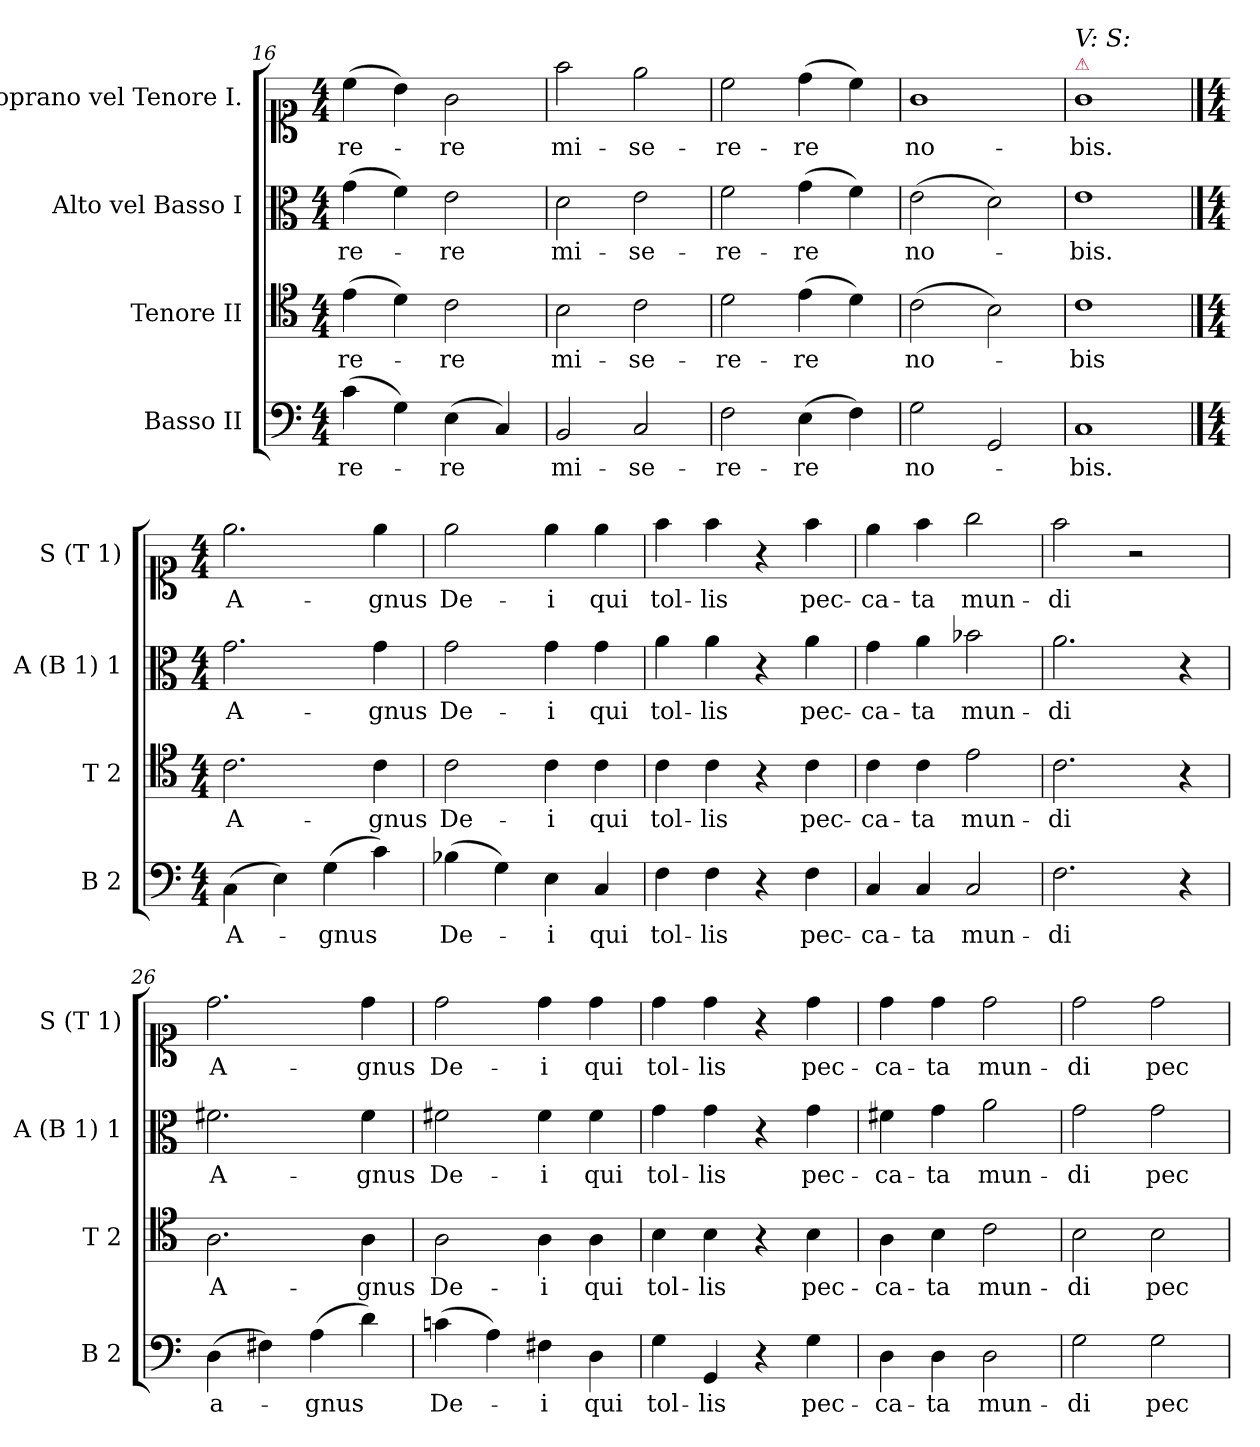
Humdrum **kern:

**kern	**text	**kern	**text	**kern	**text	**kern	**text
*part4	*part4	*part3	*part3	*part2	*part2	*part1	*part1
*staff4	*staff4	*staff3	*staff3	*staff2	*staff2	*staff1	*staff1
*I"Basso II	*	*I"Tenore II	*	*I"Alto vel Basso I	*	*I"Soprano vel Tenore I.	*
*I'B 2	*	*I'T 2	*	*I'A (B 1) 1	*	*I'S (T 1)	*
*clefF4	*	*clefC4	*	*clefC3	*	*clefC1	*
*k[]	*	*k[]	*	*k[]	*	*k[]	*
*C:	*	*C:	*	*C:	*	*C:	*
*M4/4	*	*M4/4	*	*M4/4	*	*M4/4	*
=16	=16	=16	=16	=16	=16	=16	=16
(>4c\	-re-	(>4e\	-re-	(>4g\	-re-	(>4cc\	-re-
4G\)	.	4d\)	.	4f\)	.	4b\)	.
(>4E\	-re	2c\	-re	2e\	-re	2g\	-re
4C/)	.	.	.	.	.	.	.
=17	=17	=17	=17	=17	=17	=17	=17
2BB/	mi-	2B\	mi-	2d\	mi-	2ff\	mi-
2C/	-se-	2c\	-se-	2e\	-se-	2ee\	-se-
=18	=18	=18	=18	=18	=18	=18	=18
2F\	-re-	2d\	-re-	2f\	-re-	2cc\	-re-
(>4E\	-re	(>4e\	-re	(>4g\	-re	(>4dd\	-re
4F\)	.	4d\)	.	4f\)	.	4cc\)	.
=19	=19	=19	=19	=19	=19	=19	=19
2G\	no-	(>2c\	no-	(>2e\	no-	1g	no-
2GG/	.	2B\)	.	2d\)	.	.	.
=20	=20	=20	=20	=20	=20	=20	=20
!	!	!	!	!	!	!LO:TX:a:color=crimson:t=⚠	!
!	!	!	!	!	!	!LO:TX:a:i:t=V&colon; S&colon;	!
1C	-bis.	1c	-bis	1e	-bis.	1g	-bis.
==21	==21	==21	==21	==21	==21	==21	==21
*M4/4	*	*M4/4	*	*M4/4	*	*M4/4	*
(>4C\	A-	2.c\	A-	2.g\	A-	2.ee\	A-
4E\)	.	.	.	.	.	.	.
(>4G\	-gnus	.	.	.	.	.	.
4c\)	.	4c\	-gnus	4g\	-gnus	4ee\	-gnus
=22	=22	=22	=22	=22	=22	=22	=22
(>4B-X\	De-	2c\	De-	2g\	De-	2ee\	De-
4G\)	.	.	.	.	.	.	.
4E\	-i	4c\	-i	4g\	-i	4ee\	-i
4C/	qui	4c\	qui	4g\	qui	4ee\	qui
=23	=23	=23	=23	=23	=23	=23	=23
4F\	tol-	4c\	tol-	4a\	tol-	4ff\	tol-
4F\	-lis	4c\	-lis	4a\	-lis	4ff\	-lis
4r	.	4r	.	4r	.	4r	.
4F\	pec-	4c\	pec-	4a\	pec-	4ff\	pec-
=24	=24	=24	=24	=24	=24	=24	=24
4C/	-ca-	4c\	-ca-	4g\	-ca-	4ee\	-ca-
4C/	-ta	4c\	-ta	4a\	-ta	4ff\	-ta
2C/	mun-	2e\	mun-	2b-X\	mun-	2gg\	mun-
=25	=25	=25	=25	=25	=25	=25	=25
2.F\	-di	2.c\	-di	2.a\	-di	2ff\	-di
.	.	.	.	.	.	2r	.
4r	.	4r	.	4r	.	.	.
=26	=26	=26	=26	=26	=26	=26	=26
(>4D\	a-	2.A\	A-	2.f#X\	A-	2.dd\	A-
4F#X\)	.	.	.	.	.	.	.
(>4A\	-gnus	.	.	.	.	.	.
4d\)	.	4A\	-gnus	4f#\	-gnus	4dd\	-gnus
=27	=27	=27	=27	=27	=27	=27	=27
(>4cn\	De-	2A\	De-	2f#X\	De-	2dd\	De-
4A\)	.	.	.	.	.	.	.
4F#X\	-i	4A\	-i	4f#\	-i	4dd\	-i
4D\	qui	4A\	qui	4f#\	qui	4dd\	qui
=28	=28	=28	=28	=28	=28	=28	=28
4G\	tol-	4B\	tol-	4g\	tol-	4dd\	tol-
4GG/	-lis	4B\	-lis	4g\	-lis	4dd\	-lis
4r	.	4r	.	4r	.	4r	.
4G\	pec-	4B\	pec-	4g\	pec-	4dd\	pec-
=29	=29	=29	=29	=29	=29	=29	=29
4D\	-ca-	4A\	-ca-	4f#X\	-ca-	4dd\	-ca-
4D\	-ta	4B\	-ta	4g\	-ta	4dd\	-ta
2D\	mun-	2c\	mun-	2a\	mun-	2dd\	mun-
=30	=30	=30	=30	=30	=30	=30	=30
2G\	-di	2B\	-di	2g\	-di	2dd\	-di
2G\	pec-	2B\	pec-	2g\	pec-	2dd\	pec-
=	=	=	=	=	=	=	=
*-	*-	*-	*-	*-	*-	*-	*-
